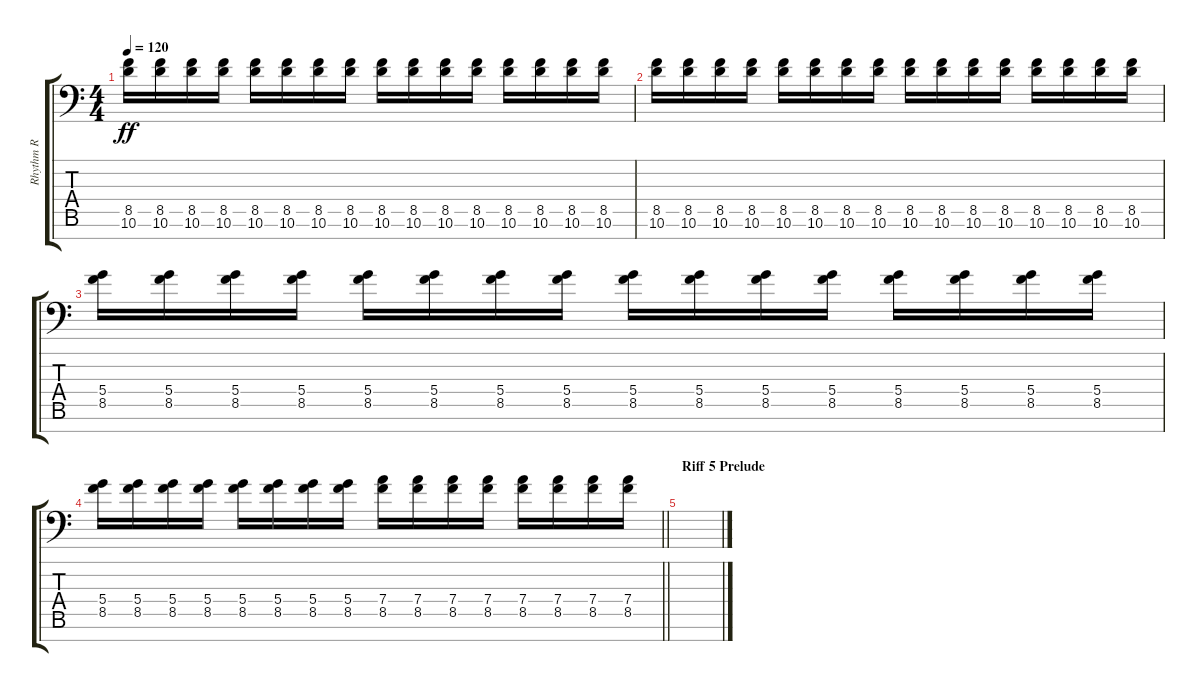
\track ("Rhythm R" "Rhythm R") {instrument overdrivenguitar}
\staff {score tabs}
\tuning (E4 B3 G3 D3 A2 E2 A1) {hide}
\ts (4 4)
\tempo 120
\clef f4
\ks c
(8.5 10.6).16{dy ff} (8.5 10.6).16 (8.5 10.6).16 (8.5 10.6).16 (8.5 10.6).16 (8.5 10.6).16 (8.5 10.6).16 (8.5 10.6).16 (8.5 10.6).16 (8.5 10.6).16 (8.5 10.6).16 (8.5 10.6).16 (8.5 10.6).16 (8.5 10.6).16 (8.5 10.6).16 (8.5 10.6).16 |
(8.5 10.6).16 (8.5 10.6).16 (8.5 10.6).16 (8.5 10.6).16 (8.5 10.6).16 (8.5 10.6).16 (8.5 10.6).16 (8.5 10.6).16 (8.5 10.6).16 (8.5 10.6).16 (8.5 10.6).16 (8.5 10.6).16 (8.5 10.6).16 (8.5 10.6).16 (8.5 10.6).16 (8.5 10.6).16 |
(5.4 8.5).16 (5.4 8.5).16 (5.4 8.5).16 (5.4 8.5).16 (5.4 8.5).16 (5.4 8.5).16 (5.4 8.5).16 (5.4 8.5).16 (5.4 8.5).16 (5.4 8.5).16 (5.4 8.5).16 (5.4 8.5).16 (5.4 8.5).16 (5.4 8.5).16 (5.4 8.5).16 (5.4 8.5).16 |
\barLineRight lightlight
(5.4 8.5).16 (5.4 8.5).16 (5.4 8.5).16 (5.4 8.5).16 (5.4 8.5).16 (5.4 8.5).16 (5.4 8.5).16 (5.4 8.5).16 (7.4 8.5).16 (7.4 8.5).16 (7.4 8.5).16 (7.4 8.5).16 (7.4 8.5).16 (7.4 8.5).16 (7.4 8.5).16 (7.4 8.5).16 |
\section ("" "Riff 5 Prelude")
